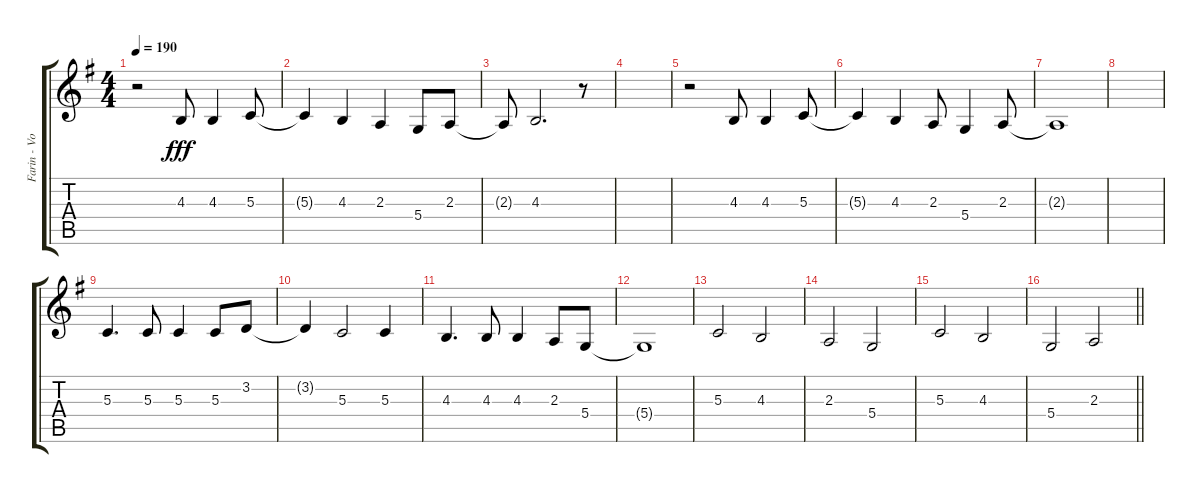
\track ("Farin - Voice" "Farin - Vo") {instrument oboe}
\staff {score tabs}
\tuning (E4 B3 G3 D3 A2 E2) {hide}
\ts (4 4)
\tempo 190
\clef g2
\ks g
r.2{dy fff} 4.3.8 4.3.4 5.3.8 |
5.3{t}.4 4.3.4 2.3.4 5.4.8 2.3.8 |
2.3{t}.8 4.3.2{d} r.8 |
|
r.2 4.3.8 4.3.4 5.3.8 |
5.3{t}.4 4.3.4 2.3.8 5.4.4 2.3.8 |
2.3{t}.1 |
|
5.3.4{d} 5.3.8 5.3.4 5.3.8 3.2.8 |
3.2{t}.4 5.3.2 5.3.4 |
4.3.4{d} 4.3.8 4.3.4 2.3.8 5.4.8 |
5.4{t}.1 |
5.3.2 4.3.2 |
2.3.2 5.4.2 |
5.3.2 4.3.2 |
\barLineRight lightlight
5.4.2 2.3.2
